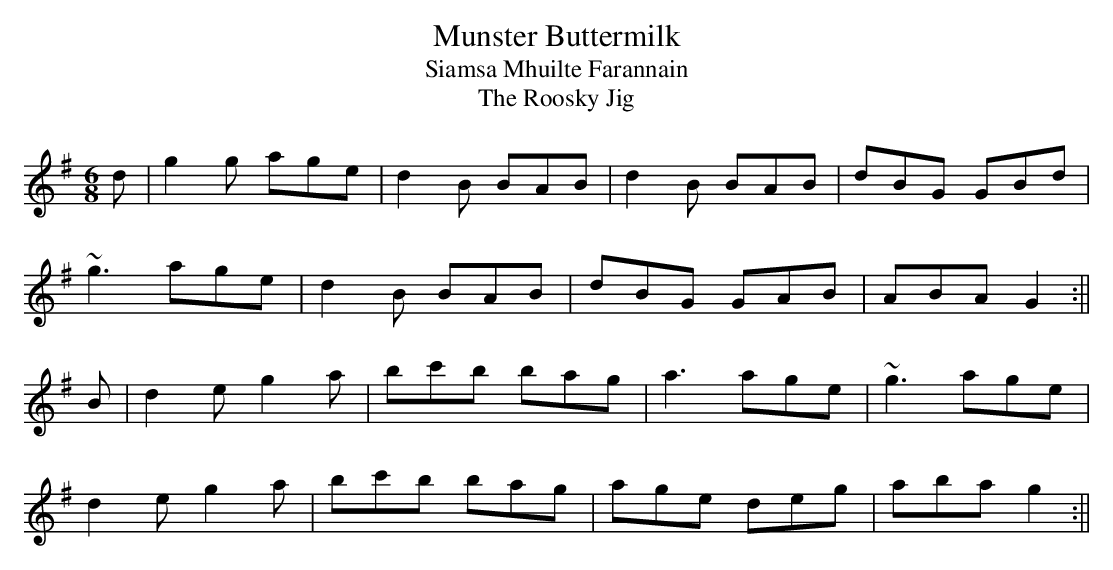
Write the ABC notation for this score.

X:1
T:Munster Buttermilk
T:Siamsa Mhuilte Farannain
T:Roosky Jig, The
M:6/8
L:1/8
K:G
d | g2g age | d2B BAB | d2B BAB | dBG GBd|
~g3 age | d2B BAB | dBG GAB | ABA G2 :||
B | d2e g2a | bc'b bag | a3 age | ~g3 age |
d2e g2a | bc'b bag | age deg | aba g2 :||
